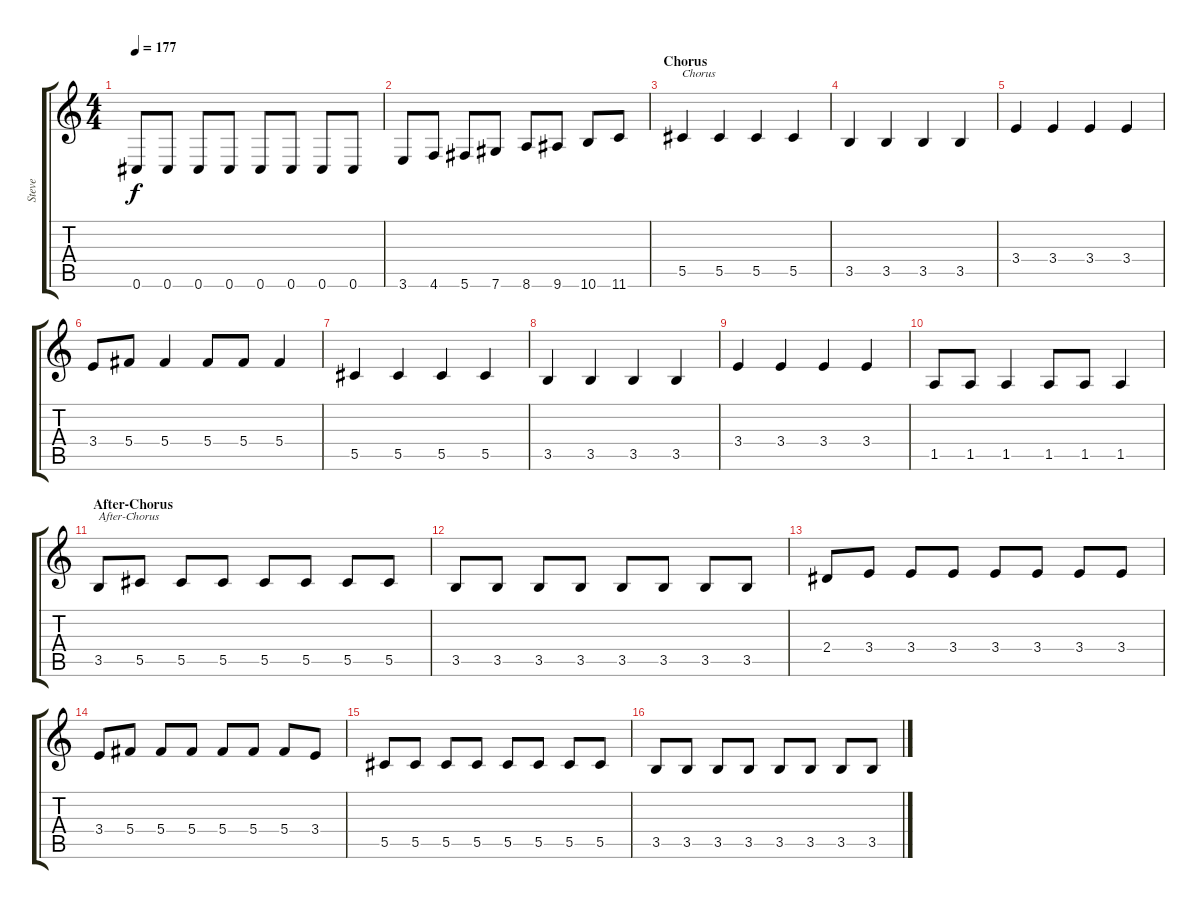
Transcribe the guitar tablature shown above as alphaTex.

\track ("Steve" "Steve") {instrument acousticbass}
\staff {score tabs}
\tuning (Eb4 Bb3 Gb3 Db3 Ab2 Db2) {hide}
\ts (4 4)
\tempo 177
\clef g2
\ks c
0.6.8{dy f} 0.6.8 0.6.8 0.6.8 0.6.8 0.6.8 0.6.8 0.6.8 |
3.6.8 4.6.8 5.6.8 7.6.8 8.6.8 9.6.8 10.6.8 11.6.8 |
\section ("" "Chorus")
5.5.4{txt "Chorus"} 5.5.4 5.5.4 5.5.4 |
3.5.4 3.5.4 3.5.4 3.5.4 |
3.4.4 3.4.4 3.4.4 3.4.4 |
3.4.8 5.4.8 5.4.4 5.4.8 5.4.8 5.4.4 |
5.5.4 5.5.4 5.5.4 5.5.4 |
3.5.4 3.5.4 3.5.4 3.5.4 |
3.4.4 3.4.4 3.4.4 3.4.4 |
1.5.8 1.5.8 1.5.4 1.5.8 1.5.8 1.5.4 |
\section ("" "After-Chorus")
3.5.8{txt "After-Chorus"} 5.5.8 5.5.8 5.5.8 5.5.8 5.5.8 5.5.8 5.5.8 |
3.5.8 3.5.8 3.5.8 3.5.8 3.5.8 3.5.8 3.5.8 3.5.8 |
2.4.8 3.4.8 3.4.8 3.4.8 3.4.8 3.4.8 3.4.8 3.4.8 |
3.4.8 5.4.8 5.4.8 5.4.8 5.4.8 5.4.8 5.4.8 3.4.8 |
5.5.8 5.5.8 5.5.8 5.5.8 5.5.8 5.5.8 5.5.8 5.5.8 |
3.5.8 3.5.8 3.5.8 3.5.8 3.5.8 3.5.8 3.5.8 3.5.8
